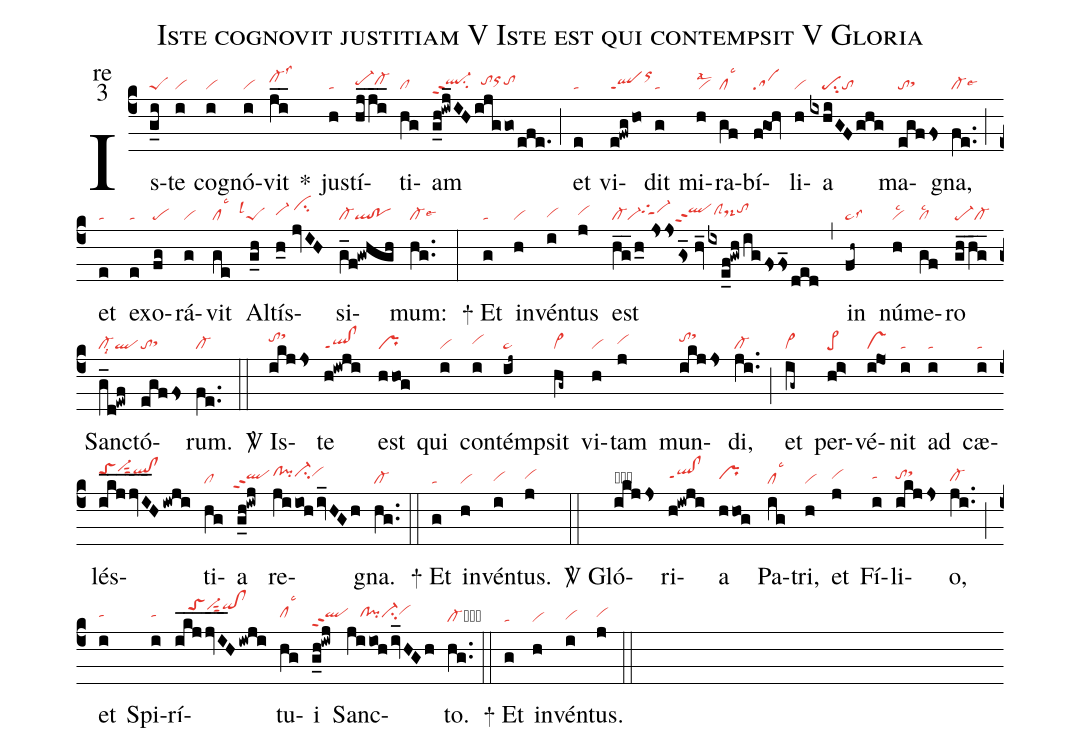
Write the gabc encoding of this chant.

name:Iste cognovit justitiam V Iste est qui contempsit V Gloria;
office-part:re;
mode:3;
nabc-lines:1;
%%
(c4) Is(g_i|peS)te(i|vi) co(i|vi)gnó(i|vi)vit(ji__|cl-hilss3) <sp>*</sp>() jus(h|ta)tí(hj_ji__|pe-hhcl-hh)ti(hg|cl)am(g_h!iwj_IHijggo/efe.|ql-hhppt2su2tohhorhitohh) (;) et(e|ta) vi(e!fwgho|qlppt1orhk)dit(g|ta) mi(h|vilsal2)ra(gf|cllsc3)bí(f@goh|sa)li(h|vi)a(ixhiGFghg|////pesu2to) ma(egffs|tosthh)gna,(fe..|cl-lse6) (;) et(e|ta) ex(e|ta)o(fg|pe)rá(g|vi)vit(ge|cllsc3) Al(g_h|```peSlsl1)tís(h_0//jvIH|vi-hh/cihj)si(g_f!gwhgh|cl-ql!po)mum:(hg..|cl-lse6) (:)

<sp>+</sp> Et(g|ta) in(h|vi)vén(i|vihg)tus(j|vihh) est(hg__/h_0//jsjsgs_2//hv_/ixe_f!gwh/igfsfs_ded|cl-vi-tgShivi-hi/qlhippt2clShhds-hhtohi) (,) in(fh~|pe~lss3) nú(h|vilsc2)me(gf|cllsc2)ro(gh_hg__|pe-cl-) Sanc(g_d!ewf|cl-lsi8ql)tó(egffs|tosthh)rum.(fe..|cl-) (::)

<sp>V/</sp> Is(ikjjs|tohisthk)te(h!iwji|ql!clppt1) est(hhog|pr) qui(i|vi) con(i|vihh)tém(ij~|pe~)psit(hg~|vi>) vi(h|vi)tam(j|vihh) mun(ikjjs|tohisthk)di,(ji..|cl-) (;)et(ig~|vi>) per(hi>|pe>)vé(ijO1|vs)nit(i|ta) ad(i|ta) cæ(i|ta)lés(ikj___jvI__H/iwji|toShjvi-hksut2qlhj!clhj)ti(hg|cl)a(g_h!iwj|`qlhhppt2) re(jiioh/iv_HGh|clhi!pihici-hivihi)gna.(hg..|cl-) (::)

<sp>+</sp> Et(g|ta) in(h|vi)vén(i|vihg)tus.(j|vihh) (::)

<sp>V/</sp> Gló(ikjjs|obtohhsthj)ri(h!iwji|qlhh!clhhppt1)a(hhog|prhh) Pa(ig|cllsc3)tri,(h|vi) et(j|vihh) Fí(i|tahh)li(ikjjs|tohhsthj)o,(ji..|cl-hg) (;) et(i|tahh) Spi(i|tahh)rí(ikjjvI_____H/iwji|////toShkvi-hksut2qihk!clhk)tu(hg|clhhlsc3)i(g_h!iwj|qlhhppt2) Sanc(jiioh/iv_HGh|////clhh!pihhci-hhvihi)to.(hg..|cl-cb) (::)

<sp>+</sp> Et(g|ta) in(h|vi)vén(i|vihg)tus.(j|vihh) (::)
